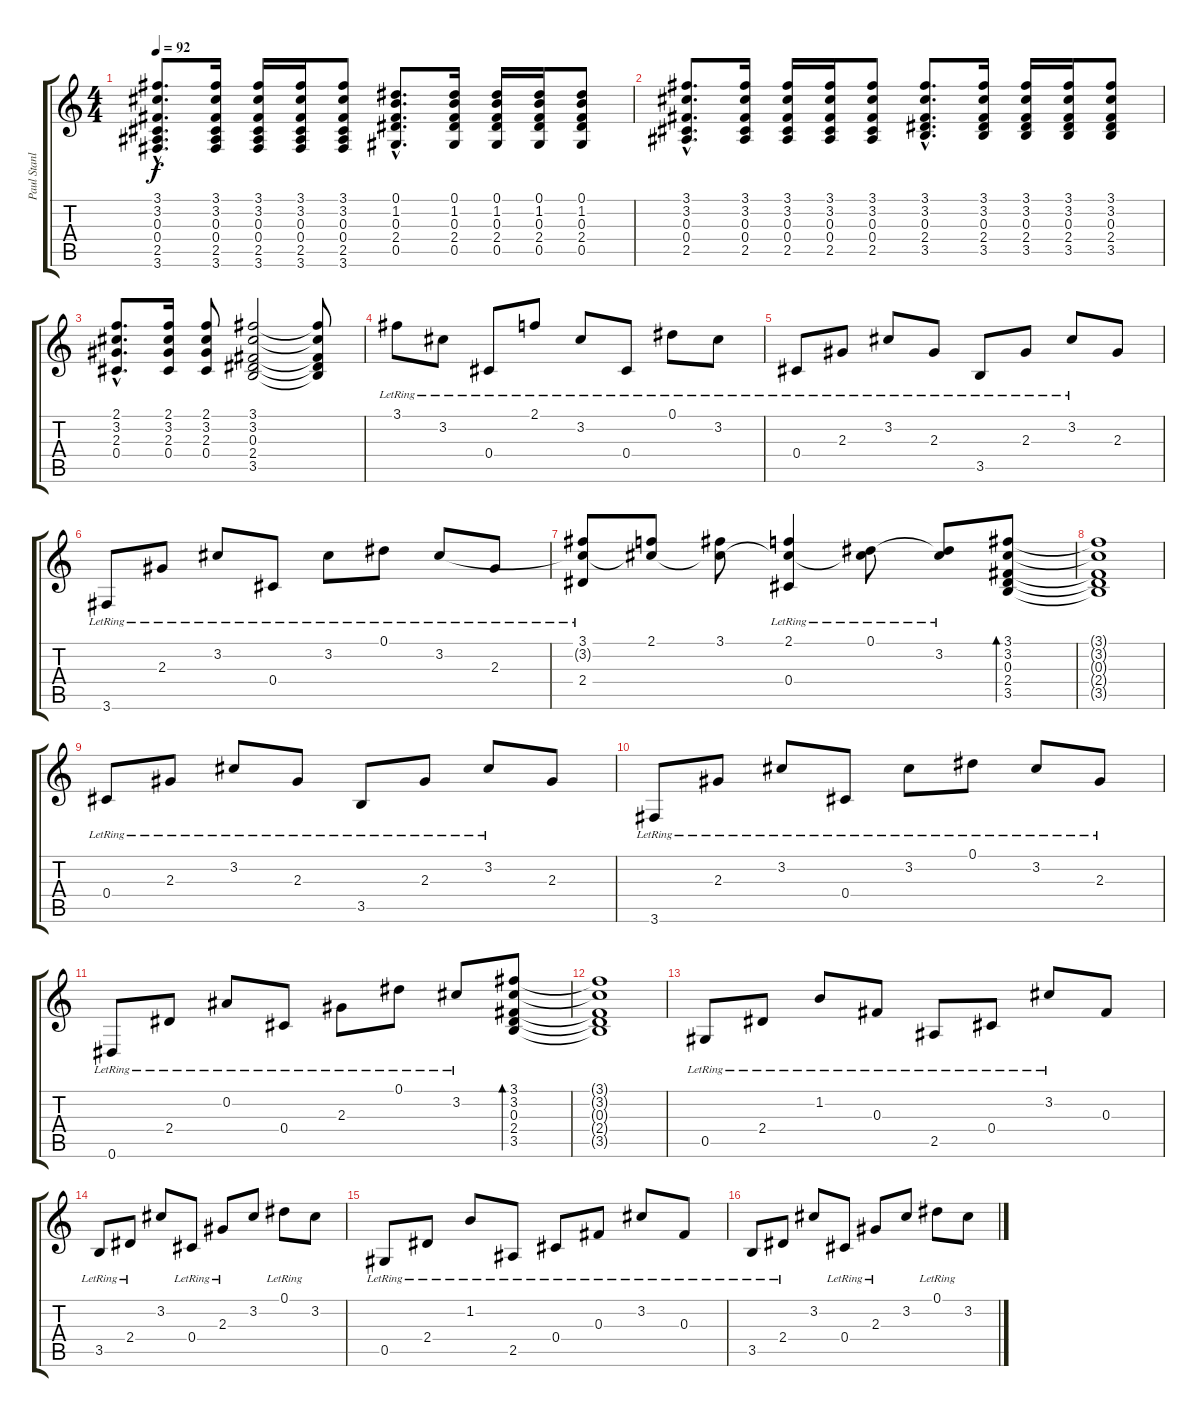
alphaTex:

\track ("Paul Stanley" "Paul Stanl") {instrument acousticguitarsteel}
\staff {score tabs}
\tuning (Eb4 Bb3 Gb3 Db3 Ab2 Eb2) {hide}
\ts (4 4)
\tempo 92
\clef g2
\ks c
(3.1{hac} 3.2{hac} 0.3{hac} 0.4{hac} 2.5{hac} 3.6{hac}).8{d dy f} (3.1 3.2 0.3 0.4 2.5 3.6).16 (3.1 3.2 0.3 0.4 2.5 3.6).16 (3.1 3.2 0.3 0.4 2.5 3.6).16 (3.1 3.2 0.3 0.4 2.5 3.6).8 (0.1{hac} 1.2{hac} 0.3{hac} 2.4{hac} 0.5{hac}).8{d} (0.1 1.2 0.3 2.4 0.5).16 (0.1 1.2 0.3 2.4 0.5).16 (0.1 1.2 0.3 2.4 0.5).16 (0.1 1.2 0.3 2.4 0.5).8 |
(3.1{hac} 3.2{hac} 0.3{hac} 0.4{hac} 2.5{hac}).8{d} (3.1 3.2 0.3 0.4 2.5).16 (3.1 3.2 0.3 0.4 2.5).16 (3.1 3.2 0.3 0.4 2.5).16 (3.1 3.2 0.3 0.4 2.5).8 (3.1{hac} 3.2{hac} 0.3{hac} 2.4{hac} 3.5{hac}).8{d} (3.1 3.2 0.3 2.4 3.5).16 (3.1 3.2 0.3 2.4 3.5).16 (3.1 3.2 0.3 2.4 3.5).16 (3.1 3.2 0.3 2.4 3.5).8 |
(2.1{hac} 3.2{hac} 2.3{hac} 0.4{hac}).8{d} (2.1 3.2 2.3 0.4).16 (2.1 3.2 2.3 0.4).8 (3.1 3.2 0.3 2.4 3.5).2 (3.1{t} 3.2{t} 0.3{t} 2.4{t} 3.5{t}).8 |
3.1{lr}.8 3.2{lr}.8 0.4{lr}.8 2.1{lr}.8 3.2{lr}.8 0.4{lr}.8 0.1{lr}.8 3.2{lr}.8 |
0.4{lr}.8 2.3{lr}.8 3.2{lr}.8 2.3{lr}.8 3.5{lr}.8 2.3{lr}.8 3.2{lr}.8 2.3.8 |
3.6{lr}.8 2.3{lr}.8 3.2{lr}.8 0.4{lr}.8 3.2{lr}.8 0.1{lr}.8 3.2{lr}.8 2.3{lr}.8 |
(3.1 3.2{t} 2.4{lr}).8 (2.1 3.2{t}).8 (3.1 3.2{t}).8 (2.1 3.2{t} 0.4{lr}).4 (0.1{lr} 3.2{t}).8 (0.1{t} 3.2{lr}).8 (3.1 3.2 0.3 2.4 3.5).8{bd 120} |
(3.1{t} 3.2{t} 0.3{t} 2.4{t} 3.5{t}).1 |
0.4{lr}.8 2.3{lr}.8 3.2{lr}.8 2.3{lr}.8 3.5{lr}.8 2.3{lr}.8 3.2{lr}.8 2.3.8 |
3.6{lr}.8 2.3{lr}.8 3.2{lr}.8 0.4{lr}.8 3.2{lr}.8 0.1{lr}.8 3.2{lr}.8 2.3{lr}.8 |
0.6{lr}.8 2.4{lr}.8 0.2{lr}.8 0.4{lr}.8 2.3{lr}.8 0.1{lr}.8 3.2{lr}.8 (3.1 3.2 0.3 2.4 3.5).8{bd 120} |
(3.1{t} 3.2{t} 0.3{t} 2.4{t} 3.5{t}).1 |
0.5{lr}.8 2.4{lr}.8 1.2{lr}.8 0.3{lr}.8 2.5{lr}.8 0.4{lr}.8 3.2{lr}.8 0.3.8 |
3.5{lr}.8 2.4{lr}.8 3.2.8 0.4{lr}.8 2.3{lr}.8 3.2.8 0.1{lr}.8 3.2.8 |
0.5{lr}.8 2.4{lr}.8 1.2{lr}.8 2.5{lr}.8 0.4{lr}.8 0.3{lr}.8 3.2{lr}.8 0.3{lr}.8 |
3.5{lr}.8 2.4{lr}.8 3.2.8 0.4{lr}.8 2.3{lr}.8 3.2.8 0.1{lr}.8 3.2.8
